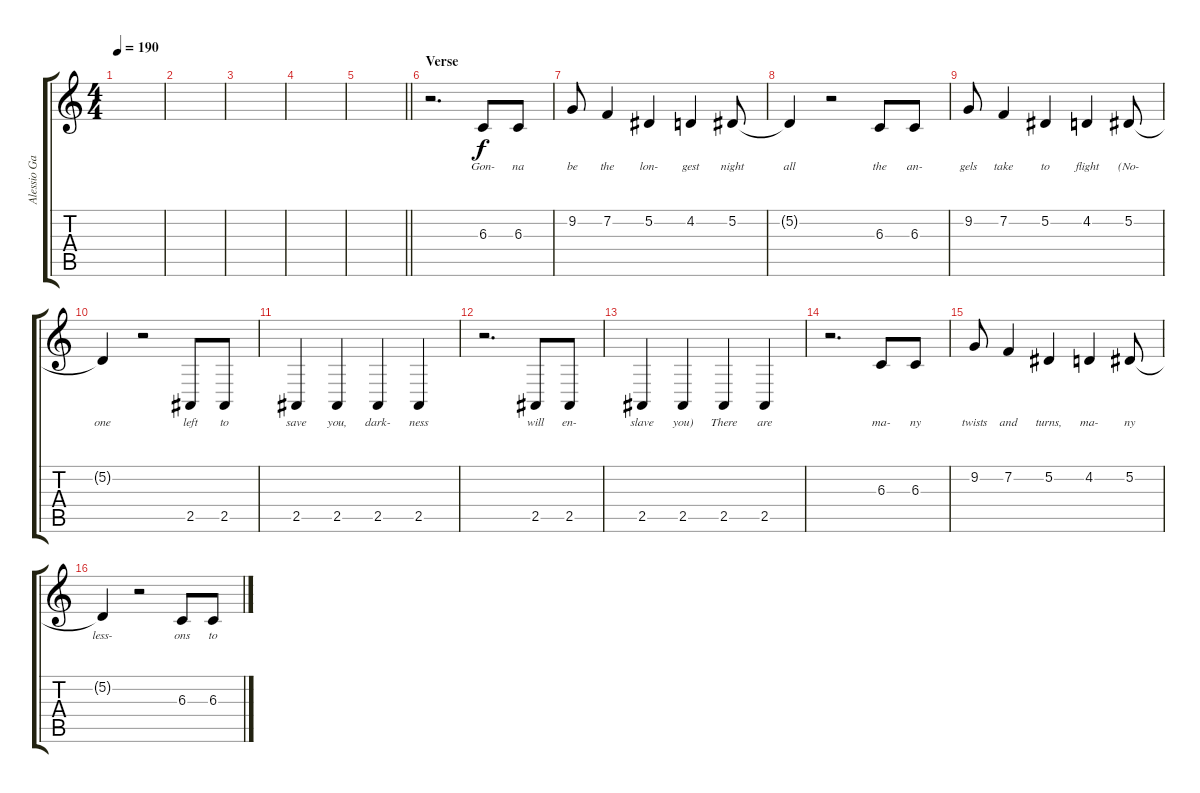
\track ("Alessio Garavello" "Alessio Ga") {instrument lead2sawtooth}
\staff {score tabs}
\tuning (Eb4 Bb3 Gb3 Db3 Ab2 Eb2) {hide}
\ts (4 4)
\tempo 190
\clef g2
\ks c
|
|
|
|
\barLineRight lightlight
|
\section ("" "Verse")
r.2{d} 6.3.8{lyrics (0 "Gon-") lyrics (1 "") lyrics (2 "") lyrics (3 "") lyrics (4 "")} 6.3.8{lyrics (0 "na") lyrics (1 "") lyrics (2 "") lyrics (3 "") lyrics (4 "")} |
9.2.8{lyrics (0 "be") lyrics (1 "") lyrics (2 "") lyrics (3 "") lyrics (4 "")} 7.2.4{lyrics (0 "the") lyrics (1 "") lyrics (2 "") lyrics (3 "") lyrics (4 "")} 5.2.4{lyrics (0 "lon-") lyrics (1 "") lyrics (2 "") lyrics (3 "") lyrics (4 "")} 4.2.4{lyrics (0 "gest") lyrics (1 "") lyrics (2 "") lyrics (3 "") lyrics (4 "")} 5.2.8{lyrics (0 "night") lyrics (1 "") lyrics (2 "") lyrics (3 "") lyrics (4 "")} |
5.2{t}.4{lyrics (0 "all") lyrics (1 "") lyrics (2 "") lyrics (3 "") lyrics (4 "")} r.2 6.3.8{lyrics (0 "the") lyrics (1 "") lyrics (2 "") lyrics (3 "") lyrics (4 "")} 6.3.8{lyrics (0 "an-") lyrics (1 "") lyrics (2 "") lyrics (3 "") lyrics (4 "")} |
9.2.8{lyrics (0 "gels") lyrics (1 "") lyrics (2 "") lyrics (3 "") lyrics (4 "")} 7.2.4{lyrics (0 "take") lyrics (1 "") lyrics (2 "") lyrics (3 "") lyrics (4 "")} 5.2.4{lyrics (0 "to") lyrics (1 "") lyrics (2 "") lyrics (3 "") lyrics (4 "")} 4.2.4{lyrics (0 "flight") lyrics (1 "") lyrics (2 "") lyrics (3 "") lyrics (4 "")} 5.2.8{lyrics (0 "(No-") lyrics (1 "") lyrics (2 "") lyrics (3 "") lyrics (4 "")} |
5.2{t}.4{lyrics (0 "one") lyrics (1 "") lyrics (2 "") lyrics (3 "") lyrics (4 "")} r.2 2.5.8{lyrics (0 "left") lyrics (1 "") lyrics (2 "") lyrics (3 "") lyrics (4 "")} 2.5.8{lyrics (0 "to") lyrics (1 "") lyrics (2 "") lyrics (3 "") lyrics (4 "")} |
2.5.4{lyrics (0 "save") lyrics (1 "") lyrics (2 "") lyrics (3 "") lyrics (4 "")} 2.5.4{lyrics (0 "you,") lyrics (1 "") lyrics (2 "") lyrics (3 "") lyrics (4 "")} 2.5.4{lyrics (0 "dark-") lyrics (1 "") lyrics (2 "") lyrics (3 "") lyrics (4 "")} 2.5.4{lyrics (0 "ness") lyrics (1 "") lyrics (2 "") lyrics (3 "") lyrics (4 "")} |
r.2{d} 2.5.8{lyrics (0 "will") lyrics (1 "") lyrics (2 "") lyrics (3 "") lyrics (4 "")} 2.5.8{lyrics (0 "en-") lyrics (1 "") lyrics (2 "") lyrics (3 "") lyrics (4 "")} |
2.5.4{lyrics (0 "slave") lyrics (1 "") lyrics (2 "") lyrics (3 "") lyrics (4 "")} 2.5.4{lyrics (0 "you)") lyrics (1 "") lyrics (2 "") lyrics (3 "") lyrics (4 "")} 2.5.4{lyrics (0 "There") lyrics (1 "") lyrics (2 "") lyrics (3 "") lyrics (4 "")} 2.5.4{lyrics (0 "are") lyrics (1 "") lyrics (2 "") lyrics (3 "") lyrics (4 "")} |
r.2{d} 6.3.8{lyrics (0 "ma-") lyrics (1 "") lyrics (2 "") lyrics (3 "") lyrics (4 "")} 6.3.8{lyrics (0 "ny") lyrics (1 "") lyrics (2 "") lyrics (3 "") lyrics (4 "")} |
9.2.8{lyrics (0 "twists") lyrics (1 "") lyrics (2 "") lyrics (3 "") lyrics (4 "")} 7.2.4{lyrics (0 "and") lyrics (1 "") lyrics (2 "") lyrics (3 "") lyrics (4 "")} 5.2.4{lyrics (0 "turns,") lyrics (1 "") lyrics (2 "") lyrics (3 "") lyrics (4 "")} 4.2.4{lyrics (0 "ma-") lyrics (1 "") lyrics (2 "") lyrics (3 "") lyrics (4 "")} 5.2.8{lyrics (0 "ny") lyrics (1 "") lyrics (2 "") lyrics (3 "") lyrics (4 "")} |
5.2{t}.4{lyrics (0 "less-") lyrics (1 "") lyrics (2 "") lyrics (3 "") lyrics (4 "")} r.2 6.3.8{lyrics (0 "ons") lyrics (1 "") lyrics (2 "") lyrics (3 "") lyrics (4 "")} 6.3.8{lyrics (0 "to") lyrics (1 "") lyrics (2 "") lyrics (3 "") lyrics (4 "")}
